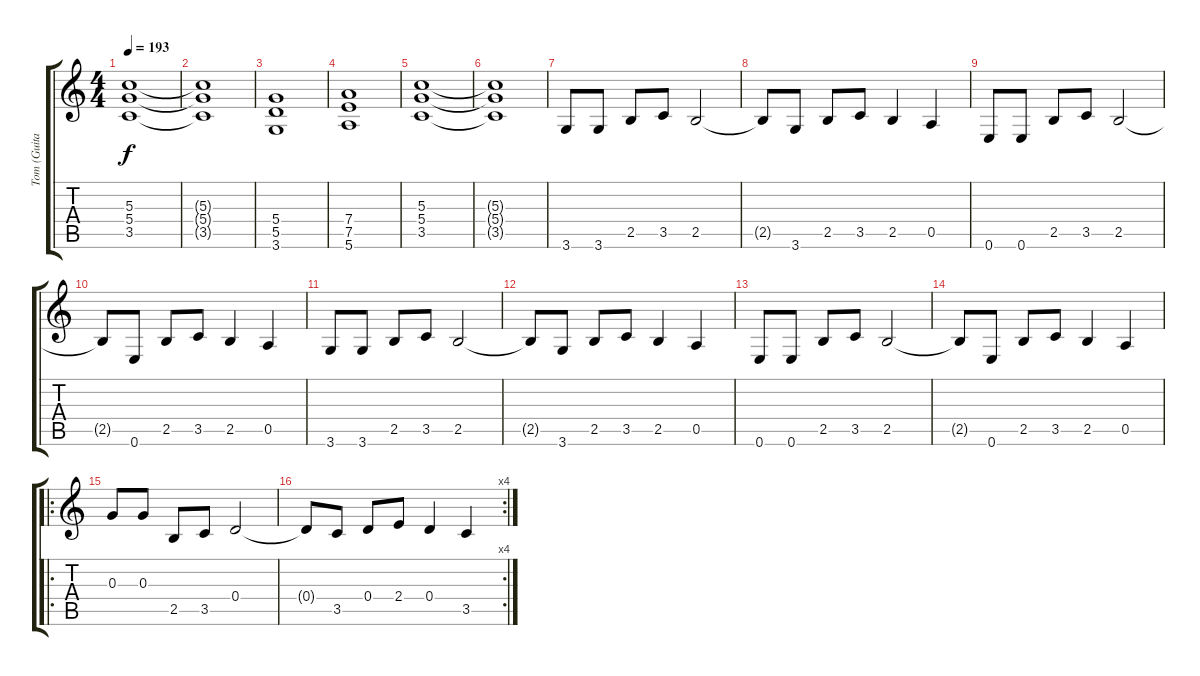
\track ("Tom (Guitar)" "Tom (Guita") {instrument overdrivenguitar}
\staff {score tabs}
\tuning (E4 B3 G3 D3 A2 E2) {hide}
\ts (4 4)
\tempo 193
\clef g2
\ks c
(5.3 5.4 3.5).1{dy f} |
(5.3{t} 5.4{t} 3.5{t}).1 |
(5.4 5.5 3.6).1 |
(7.4 7.5 5.6).1 |
(5.3 5.4 3.5).1 |
(5.3{t} 5.4{t} 3.5{t}).1 |
3.6.8 3.6.8 2.5.8 3.5.8 2.5.2 |
2.5{t}.8 3.6.8 2.5.8 3.5.8 2.5.4 0.5.4 |
0.6.8 0.6.8 2.5.8 3.5.8 2.5.2 |
2.5{t}.8 0.6.8 2.5.8 3.5.8 2.5.4 0.5.4 |
3.6.8 3.6.8 2.5.8 3.5.8 2.5.2 |
2.5{t}.8 3.6.8 2.5.8 3.5.8 2.5.4 0.5.4 |
0.6.8 0.6.8 2.5.8 3.5.8 2.5.2 |
2.5{t}.8 0.6.8 2.5.8 3.5.8 2.5.4 0.5.4 |
\ro
0.3.8 0.3.8 2.5.8 3.5.8 0.4.2 |
\rc 4
0.4{t}.8 3.5.8 0.4.8 2.4.8 0.4.4 3.5.4
